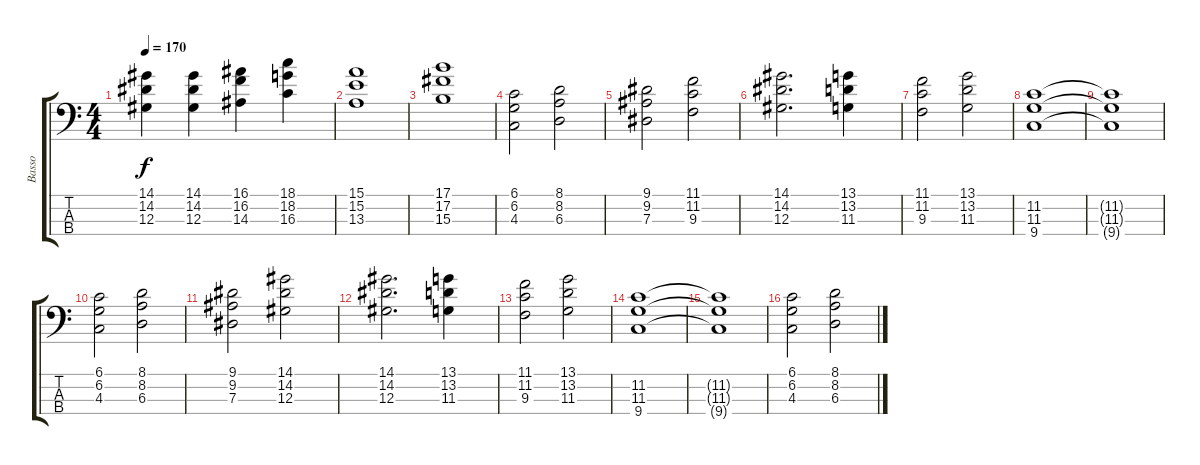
\track ("Basso" "Basso") {instrument electricbasspick}
\staff {score tabs}
\tuning (Gb2 Db2 Ab1 Eb1) {hide}
\ts (4 4)
\tempo 170
\clef f4
\ks c
(14.1 14.2 12.3).4{dy f} (14.1 14.2 12.3).4 (16.1 16.2 14.3).4 (18.1 18.2 16.3).4 |
(15.1 15.2 13.3).1 |
(17.1 17.2 15.3).1 |
(6.1 6.2 4.3).2 (8.1 8.2 6.3).2 |
(9.1 9.2 7.3).2 (11.1 11.2 9.3).2 |
(14.1 14.2 12.3).2{d} (13.1 13.2 11.3).4 |
(11.1 11.2 9.3).2 (13.1 13.2 11.3).2 |
(11.2 11.3 9.4).1 |
(11.2{t} 11.3{t} 9.4{t}).1 |
(6.1 6.2 4.3).2 (8.1 8.2 6.3).2 |
(9.1 9.2 7.3).2 (14.1 14.2 12.3).2 |
(14.1 14.2 12.3).2{d} (13.1 13.2 11.3).4 |
(11.1 11.2 9.3).2 (13.1 13.2 11.3).2 |
(11.2 11.3 9.4).1 |
(11.2{t} 11.3{t} 9.4{t}).1 |
(6.1 6.2 4.3).2 (8.1 8.2 6.3).2
